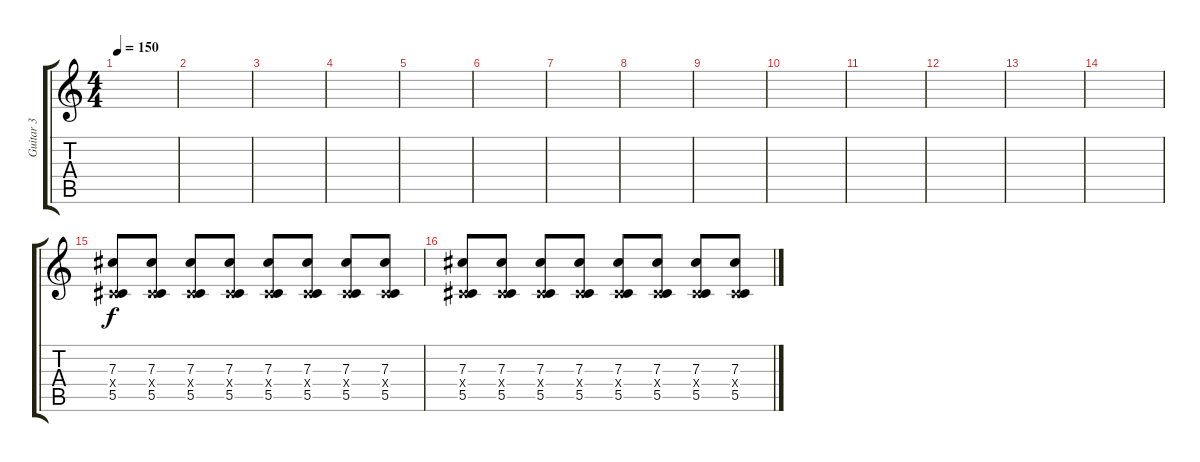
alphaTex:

\track ("Guitar 3" "Guitar 3") {instrument distortionguitar}
\staff {score tabs}
\tuning (Eb4 Bb3 Gb3 Db3 Ab2 Db2) {hide}
\ts (4 4)
\tempo 150
\clef g2
\ks c
|
|
|
|
|
|
|
|
|
|
|
|
|
|
(7.3 0.4{x} 5.5).8 (7.3 0.4{x} 5.5).8 (7.3 0.4{x} 5.5).8 (7.3 0.4{x} 5.5).8 (7.3 0.4{x} 5.5).8 (7.3 0.4{x} 5.5).8 (7.3 0.4{x} 5.5).8 (7.3 0.4{x} 5.5).8 |
(7.3 0.4{x} 5.5).8 (7.3 0.4{x} 5.5).8 (7.3 0.4{x} 5.5).8 (7.3 0.4{x} 5.5).8 (7.3 0.4{x} 5.5).8 (7.3 0.4{x} 5.5).8 (7.3 0.4{x} 5.5).8 (7.3 0.4{x} 5.5).8
